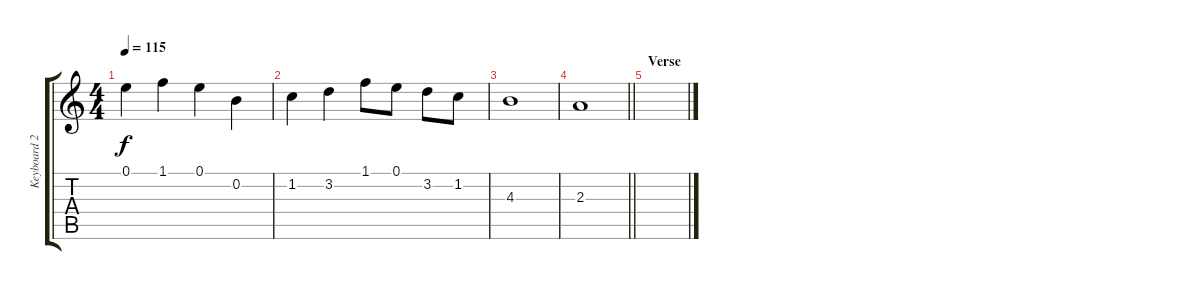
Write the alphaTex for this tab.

\track ("Keyboard 2" "Keyboard 2") {instrument contrabass}
\staff {score tabs}
\tuning (E4 B3 G3 D3 A2 E2) {hide}
\ts (4 4)
\tempo 115
\clef g2
\ks c
0.1.4{dy f} 1.1.4 0.1.4 0.2.4 |
1.2.4 3.2.4 1.1.8 0.1.8 3.2.8 1.2.8 |
4.3.1 |
\barLineRight lightlight
2.3.1 |
\section ("" "Verse")
